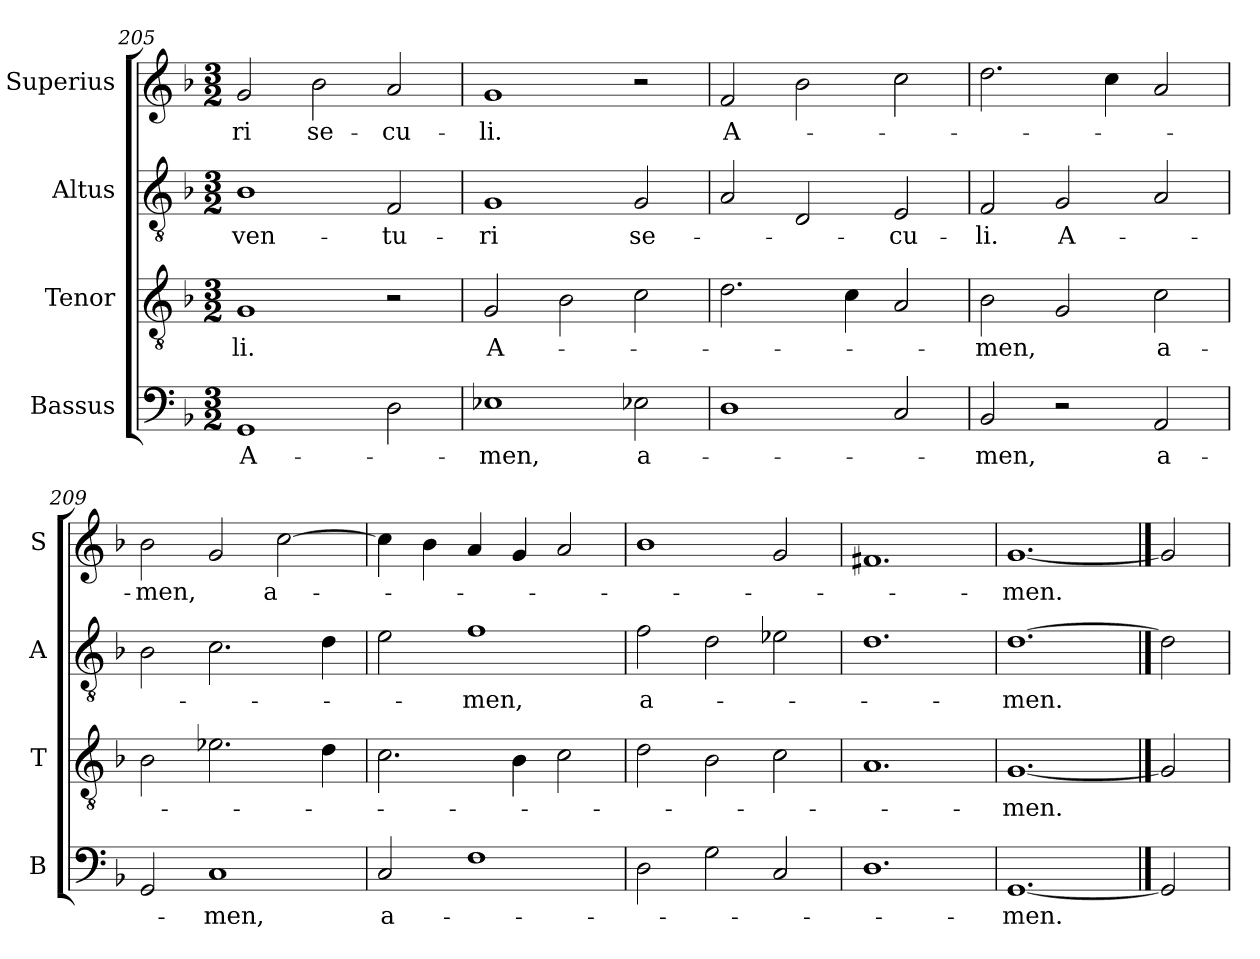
**kern	**text	**kern	**text	**kern	**text	**kern	**text
*part4	*part4	*part3	*part3	*part2	*part2	*part1	*part1
*staff4	*staff4	*staff3	*staff3	*staff2	*staff2	*staff1	*staff1
*I"Bassus	*	*I"Tenor	*	*I"Altus	*	*I"Superius	*
*I'B	*	*I'T	*	*I'A	*	*I'S	*
*clefF4	*	*clefGv2	*	*clefGv2	*	*clefG2	*
*k[b-]	*	*k[b-]	*	*k[b-]	*	*k[b-]	*
*M3/2	*	*M3/2	*	*M3/2	*	*M3/2	*
=205	=205	=205	=205	=205	=205	=205	=205
1GG	A-	1G	-li.	1B-	ven-	2g	-ri
.	.	.	.	.	.	2b-	se-
2D	.	2r	.	2F	-tu-	2a	-cu-
=206	=206	=206	=206	=206	=206	=206	=206
!	!LO:LY:i	!	!	!	!	!	!
1E-X	-men,	2G	A-	1G	-ri	1g	-li.
.	.	2B-	.	.	.	.	.
!	!LO:LY:i	!	!	!	!	!	!
2E-X	a-	2c	.	2G	se-	2r	.
=207	=207	=207	=207	=207	=207	=207	=207
1D	.	2.d	.	2A	.	2f	A-
.	.	.	.	2D	.	2b-	.
.	.	4c	.	.	.	.	.
2C	.	2A	.	2E	-cu-	2cc	.
=208	=208	=208	=208	=208	=208	=208	=208
!	!LO:LY:i	!	!LO:LY:i	!	!	!	!
2BB-	-men,	2B-	-men,	2F	-li.	2.dd	.
2r	.	2G	.	2G	A-	.	.
.	.	.	.	.	.	4cc	.
!	!LO:LY:i	!	!LO:LY:i	!	!	!	!
2AA	a-	2c	a-	2A	.	2a	.
=209	=209	=209	=209	=209	=209	=209	=209
!	!	!	!	!	!	!	!LO:LY:i
2GG	.	2B-	.	2B-	.	2b-	-men,
!	!LO:LY:i	!	!	!	!	!	!
1C	-men,	2.e-X	.	2.c	.	2g	.
!	!	!	!	!	!	!	!LO:LY:i
.	.	.	.	.	.	[2cc	a-
.	.	4d	.	4d	.	.	.
=210	=210	=210	=210	=210	=210	=210	=210
!	!LO:LY:i	!	!	!	!	!	!
2C	a-	2.c	.	2e	.	4cc]	.
.	.	.	.	.	.	4b-	.
!	!	!	!	!	!LO:LY:i	!	!
1F	.	.	.	1f	-men,	4a	.
.	.	4B-	.	.	.	4g	.
.	.	2c	.	.	.	2a	.
=211	=211	=211	=211	=211	=211	=211	=211
!	!	!	!	!	!LO:LY:i	!	!
2D	.	2d	.	2f	a-	1b-	.
2G	.	2B-	.	2d	.	.	.
2C	.	2c	.	2e-i	.	2g	.
=212	=212	=212	=212	=212	=212	=212	=212
1.D	.	1.A	.	1.d	.	1.f#X	.
=213	=213	=213	=213	=213	=213	=213	=213
[1.GG	-men.	[1.G	-men.	[1.d	-men.	[1.g	-men.
==214	==214	==214	==214	==214	==214	==214	==214
2GG]	.	2G]	.	2d]	.	2g]	.
=	=	=	=	=	=	=	=
*-	*-	*-	*-	*-	*-	*-	*-
